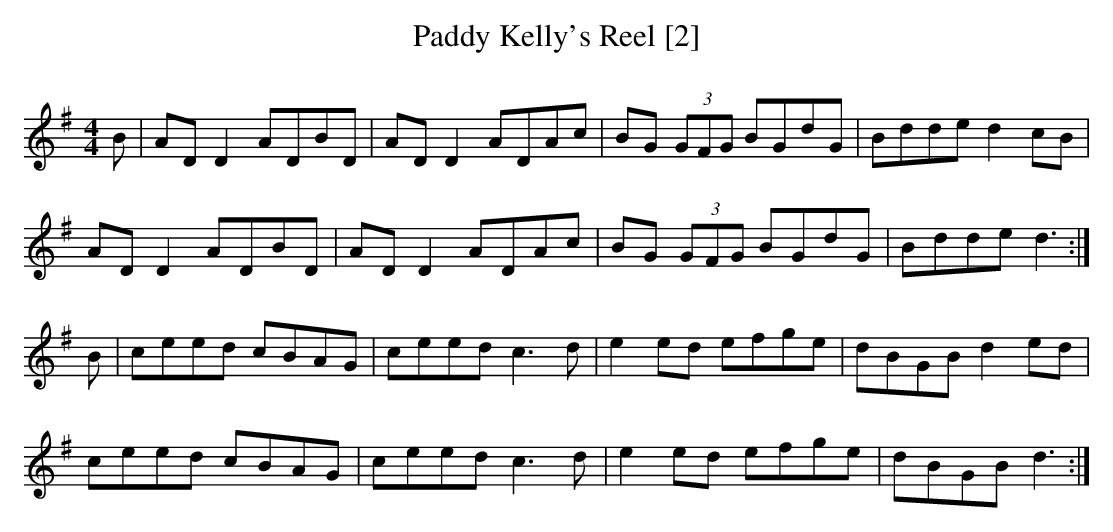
X:1
T: Paddy Kelly's Reel [2]
Q: 350
M: 4/4
L: 1/8
K: Dmix
B | AD D2 ADBD | AD D2 ADAc | BG (3GFG BGdG | Bdde d2 cB |
AD D2 ADBD | AD D2 ADAc | BG (3GFG BGdG | Bdde d3 :|
B | ceed cBAG | ceed c3 d | e2 ed efge | dBGB d2 ed |
ceed cBAG | ceed c3 d | e2 ed efge | dBGB d3 :|]
